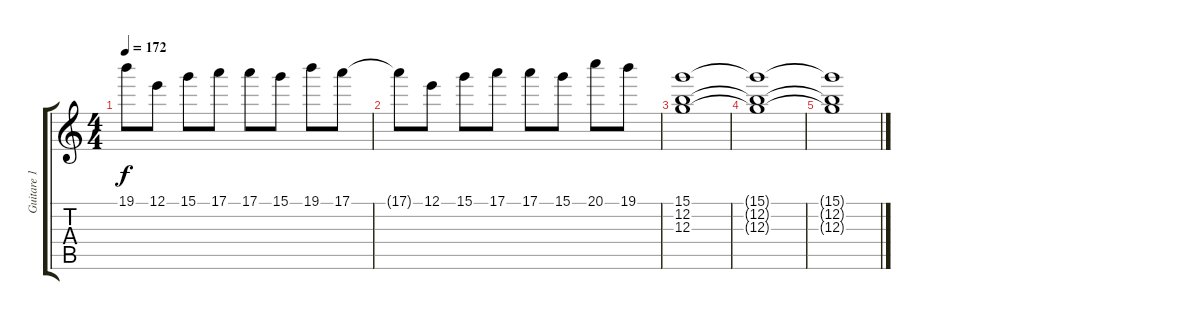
\track ("Guitare 1" "Guitare 1") {instrument electricguitarjazz}
\staff {score tabs}
\tuning (E4 B3 G3 D3 A2 E2) {hide}
\ts (4 4)
\tempo 172
\clef g2
\ks c
19.1{t}.8{dy f} 12.1.8 15.1.8 17.1.8 17.1.8 15.1.8 19.1.8 17.1.8 |
17.1{t}.8 12.1.8 15.1.8 17.1.8 17.1.8 15.1.8 20.1.8 19.1.8 |
(15.1 12.2 12.3).1 |
(15.1{t} 12.2{t} 12.3{t}).1 |
(15.1{t} 12.2{t} 12.3{t}).1
